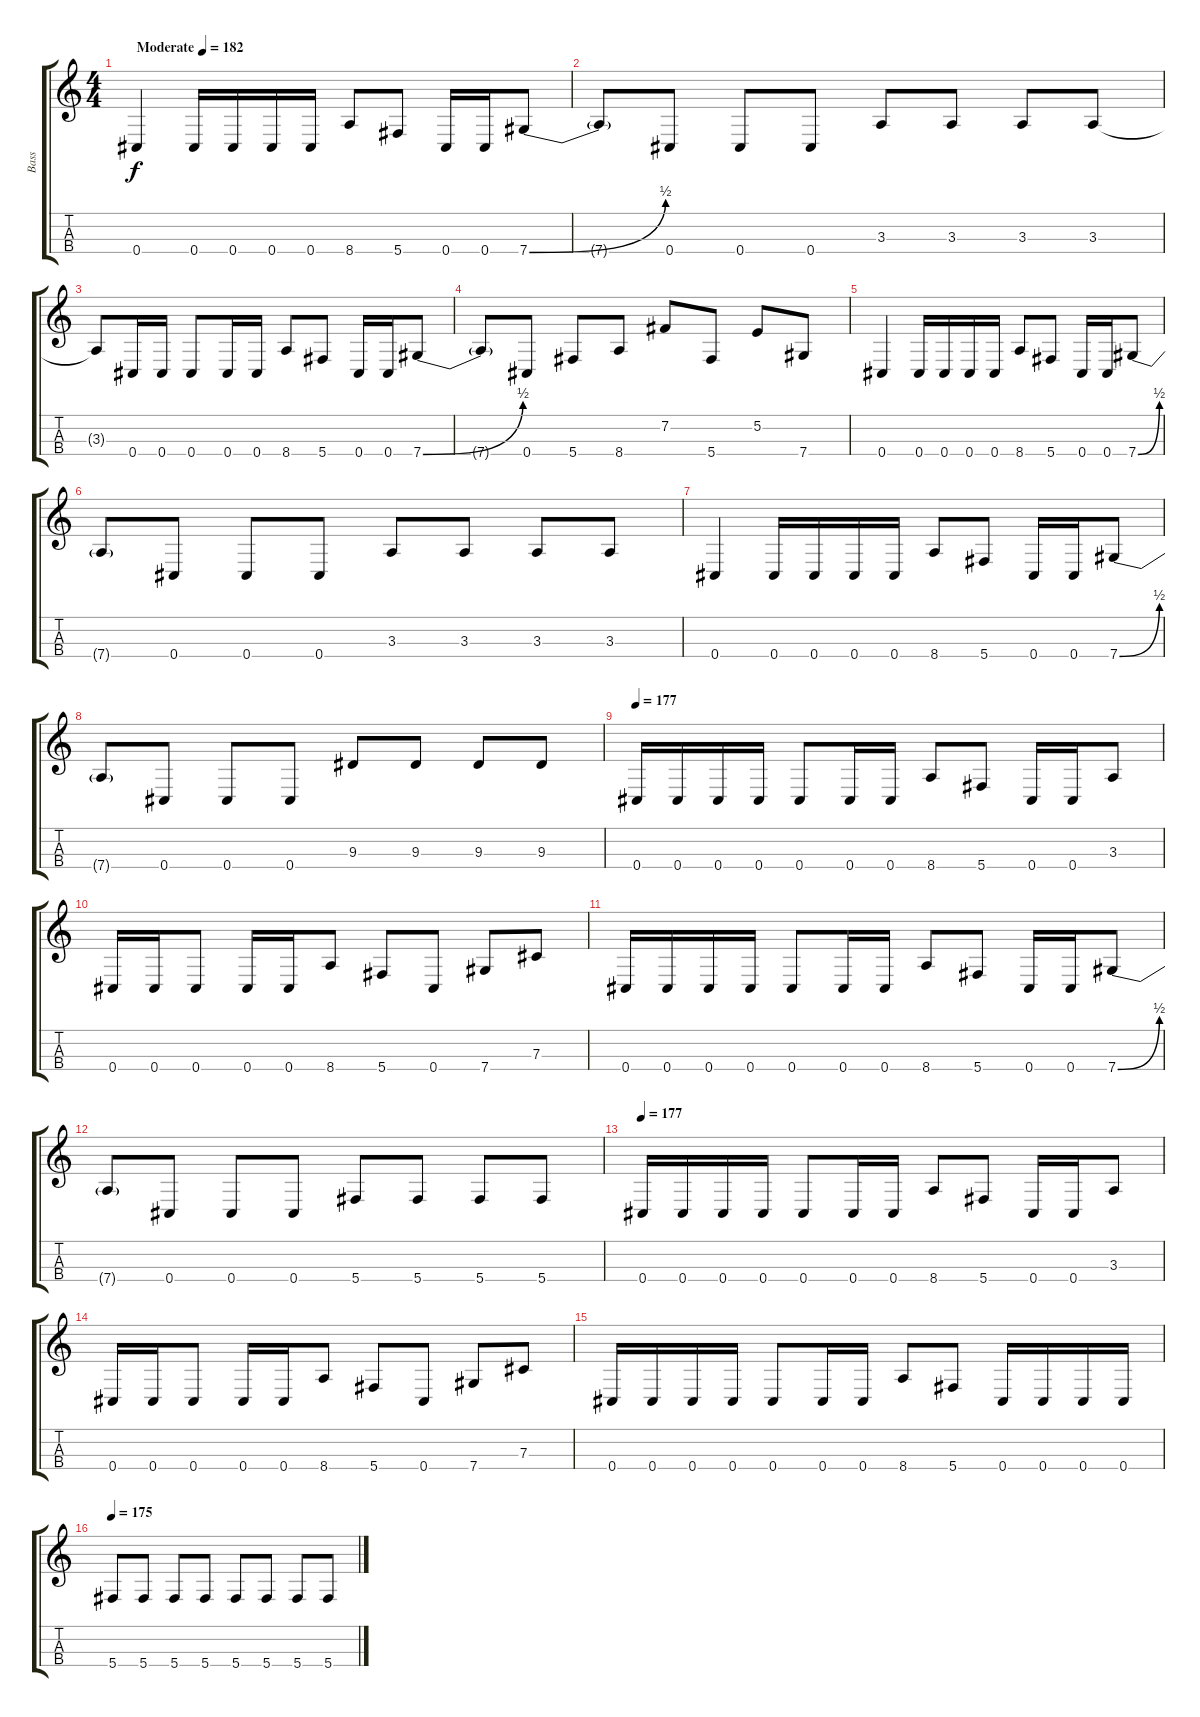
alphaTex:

\track ("Bass" "Bass") {instrument electricbasspick}
\staff {score tabs}
\tuning (E3 B2 Gb2 Db2) {hide}
\ts (4 4)
\tempo (182 "Moderate")
\clef g2
\ks c
0.4.4{dy f instrument electricbasspick} 0.4.16 0.4.16 0.4.16 0.4.16 8.4.8 5.4.8 0.4.16 0.4.16 7.4{be (bend 0 0 60 2)}.8 |
7.4{t}.8 0.4.8 0.4.8 0.4.8 3.3.8 3.3.8 3.3.8 3.3.8 |
3.3{t}.8 0.4.16 0.4.16 0.4.8 0.4.16 0.4.16 8.4.8 5.4.8 0.4.16 0.4.16 7.4{be (bend 0 0 60 2)}.8 |
7.4{t}.8 0.4.8 5.4.8 8.4.8 7.2.8 5.4.8 5.2.8 7.4.8 |
0.4.4 0.4.16 0.4.16 0.4.16 0.4.16 8.4.8 5.4.8 0.4.16 0.4.16 7.4{be (bend 0 0 60 2)}.8 |
7.4{t}.8 0.4.8 0.4.8 0.4.8 3.3.8 3.3.8 3.3.8 3.3.8 |
0.4.4 0.4.16 0.4.16 0.4.16 0.4.16 8.4.8 5.4.8 0.4.16 0.4.16 7.4{be (bend 0 0 60 2)}.8 |
7.4{t}.8 0.4.8 0.4.8 0.4.8 9.3.8 9.3.8 9.3.8 9.3.8 |
\tempo 177
0.4.16 0.4.16 0.4.16 0.4.16 0.4.8 0.4.16 0.4.16 8.4.8 5.4.8 0.4.16 0.4.16 3.3.8 |
0.4.16 0.4.16 0.4.8 0.4.16 0.4.16 8.4.8 5.4.8 0.4.8 7.4.8 7.3.8 |
0.4.16 0.4.16 0.4.16 0.4.16 0.4.8 0.4.16 0.4.16 8.4.8 5.4.8 0.4.16 0.4.16 7.4{be (bend 0 0 60 2)}.8 |
7.4{t}.8 0.4.8 0.4.8 0.4.8 5.4.8 5.4.8 5.4.8 5.4.8 |
\tempo 177
0.4.16 0.4.16 0.4.16 0.4.16 0.4.8 0.4.16 0.4.16 8.4.8 5.4.8 0.4.16 0.4.16 3.3.8 |
0.4.16 0.4.16 0.4.8 0.4.16 0.4.16 8.4.8 5.4.8 0.4.8 7.4.8 7.3.8 |
0.4.16 0.4.16 0.4.16 0.4.16 0.4.8 0.4.16 0.4.16 8.4.8 5.4.8 0.4.16 0.4.16 0.4.16 0.4.16 |
\tempo 175
5.4.8 5.4.8 5.4.8 5.4.8 5.4.8 5.4.8 5.4.8 5.4.8
